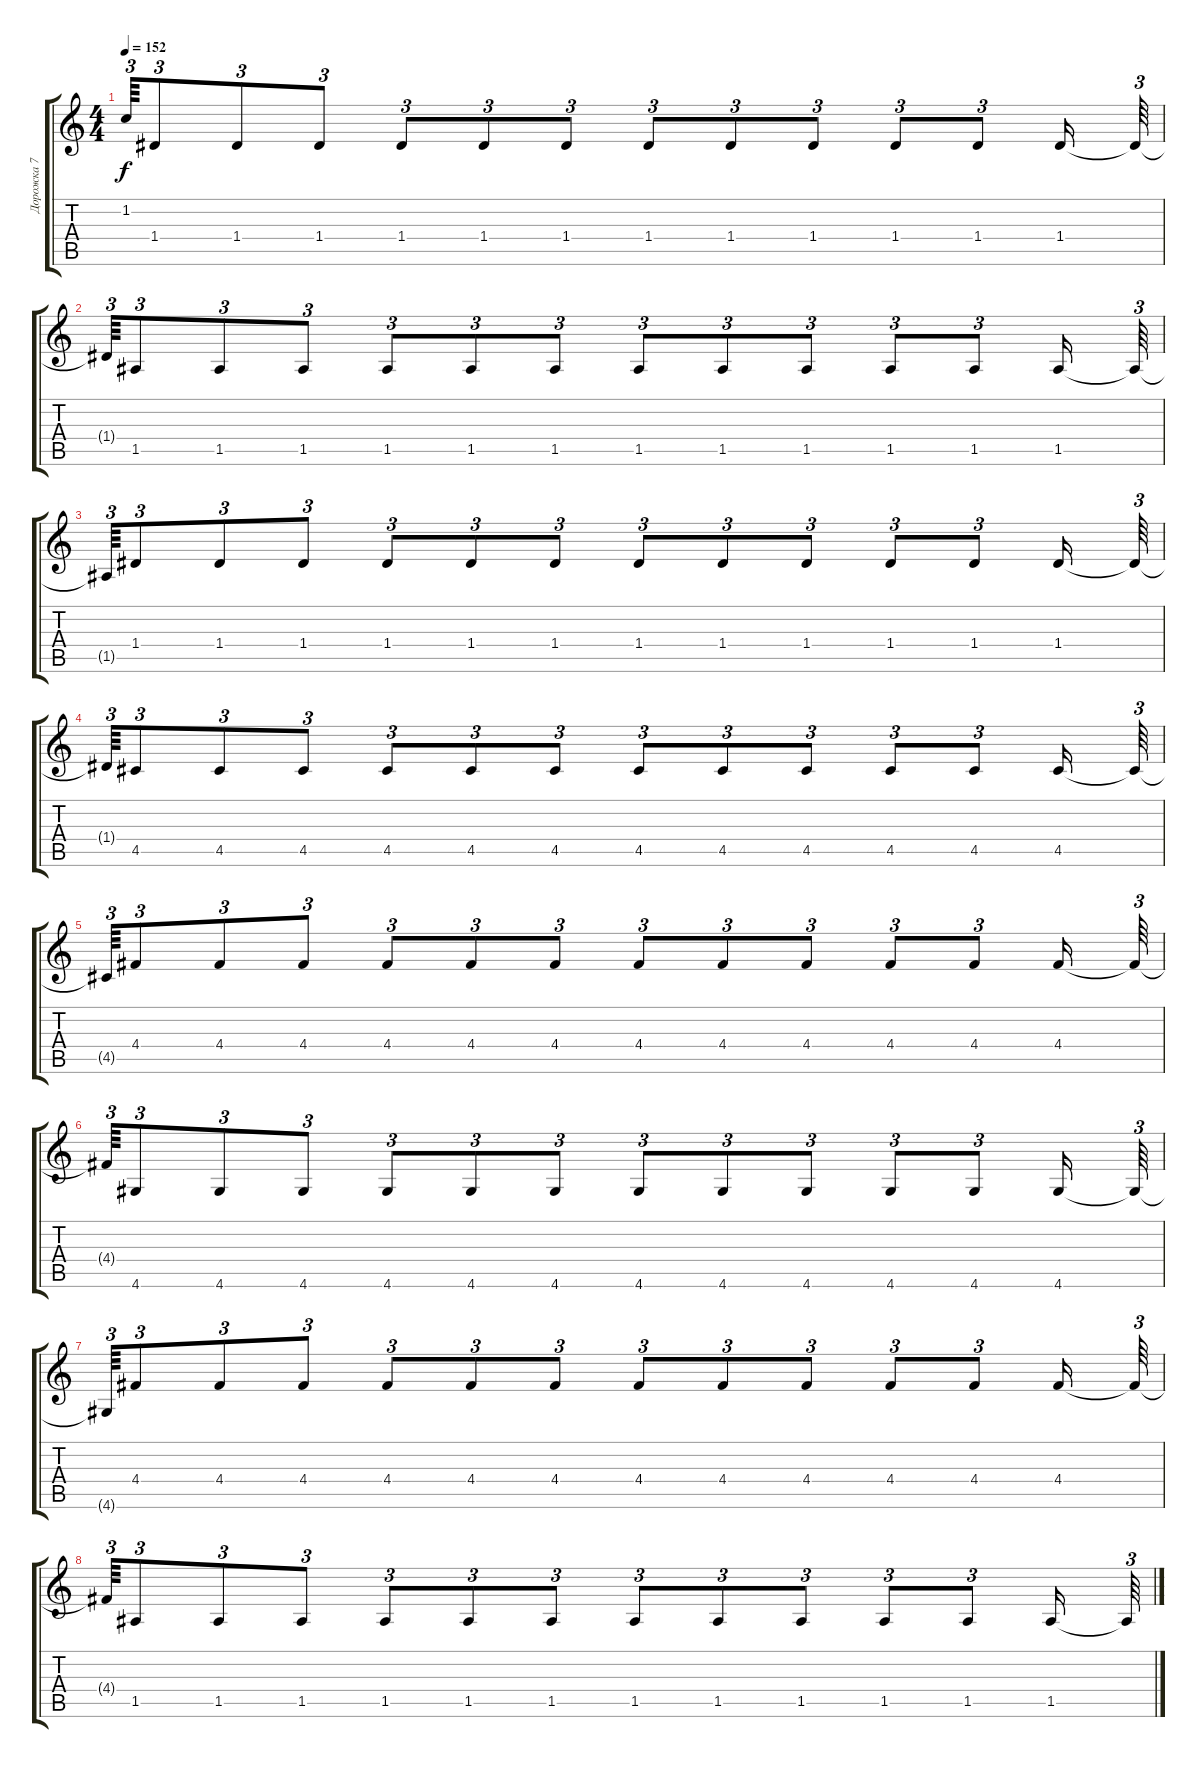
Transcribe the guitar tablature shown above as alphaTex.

\track ("Дорожка 7" "Дорожка 7") {instrument distortionguitar}
\staff {score tabs}
\tuning (E4 B3 G3 D3 A2 E2) {hide}
\ts (4 4)
\tempo 152
\clef g2
\ks c
1.2{t}.64{tu (3 2) dy f} 1.4.8{tu (3 2)} 1.4.8{tu (3 2)} 1.4.8{tu (3 2)} 1.4.8{tu (3 2)} 1.4.8{tu (3 2)} 1.4.8{tu (3 2)} 1.4.8{tu (3 2)} 1.4.8{tu (3 2)} 1.4.8{tu (3 2)} 1.4.8{tu (3 2)} 1.4.8{tu (3 2)} 1.4.16 1.4{t}.64{tu (3 2)} |
1.4{t}.64{tu (3 2)} 1.5.8{tu (3 2)} 1.5.8{tu (3 2)} 1.5.8{tu (3 2)} 1.5.8{tu (3 2)} 1.5.8{tu (3 2)} 1.5.8{tu (3 2)} 1.5.8{tu (3 2)} 1.5.8{tu (3 2)} 1.5.8{tu (3 2)} 1.5.8{tu (3 2)} 1.5.8{tu (3 2)} 1.5.16 1.5{t}.64{tu (3 2)} |
1.5{t}.64{tu (3 2)} 1.4.8{tu (3 2)} 1.4.8{tu (3 2)} 1.4.8{tu (3 2)} 1.4.8{tu (3 2)} 1.4.8{tu (3 2)} 1.4.8{tu (3 2)} 1.4.8{tu (3 2)} 1.4.8{tu (3 2)} 1.4.8{tu (3 2)} 1.4.8{tu (3 2)} 1.4.8{tu (3 2)} 1.4.16 1.4{t}.64{tu (3 2)} |
1.4{t}.64{tu (3 2)} 4.5.8{tu (3 2)} 4.5.8{tu (3 2)} 4.5.8{tu (3 2)} 4.5.8{tu (3 2)} 4.5.8{tu (3 2)} 4.5.8{tu (3 2)} 4.5.8{tu (3 2)} 4.5.8{tu (3 2)} 4.5.8{tu (3 2)} 4.5.8{tu (3 2)} 4.5.8{tu (3 2)} 4.5.16 4.5{t}.64{tu (3 2)} |
4.5{t}.64{tu (3 2)} 4.4.8{tu (3 2)} 4.4.8{tu (3 2)} 4.4.8{tu (3 2)} 4.4.8{tu (3 2)} 4.4.8{tu (3 2)} 4.4.8{tu (3 2)} 4.4.8{tu (3 2)} 4.4.8{tu (3 2)} 4.4.8{tu (3 2)} 4.4.8{tu (3 2)} 4.4.8{tu (3 2)} 4.4.16 4.4{t}.64{tu (3 2)} |
4.4{t}.64{tu (3 2)} 4.6.8{tu (3 2)} 4.6.8{tu (3 2)} 4.6.8{tu (3 2)} 4.6.8{tu (3 2)} 4.6.8{tu (3 2)} 4.6.8{tu (3 2)} 4.6.8{tu (3 2)} 4.6.8{tu (3 2)} 4.6.8{tu (3 2)} 4.6.8{tu (3 2)} 4.6.8{tu (3 2)} 4.6.16 4.6{t}.64{tu (3 2)} |
4.6{t}.64{tu (3 2)} 4.4.8{tu (3 2)} 4.4.8{tu (3 2)} 4.4.8{tu (3 2)} 4.4.8{tu (3 2)} 4.4.8{tu (3 2)} 4.4.8{tu (3 2)} 4.4.8{tu (3 2)} 4.4.8{tu (3 2)} 4.4.8{tu (3 2)} 4.4.8{tu (3 2)} 4.4.8{tu (3 2)} 4.4.16 4.4{t}.64{tu (3 2)} |
4.4{t}.64{tu (3 2)} 1.5.8{tu (3 2)} 1.5.8{tu (3 2)} 1.5.8{tu (3 2)} 1.5.8{tu (3 2)} 1.5.8{tu (3 2)} 1.5.8{tu (3 2)} 1.5.8{tu (3 2)} 1.5.8{tu (3 2)} 1.5.8{tu (3 2)} 1.5.8{tu (3 2)} 1.5.8{tu (3 2)} 1.5.16 1.5{t}.64{tu (3 2)}
